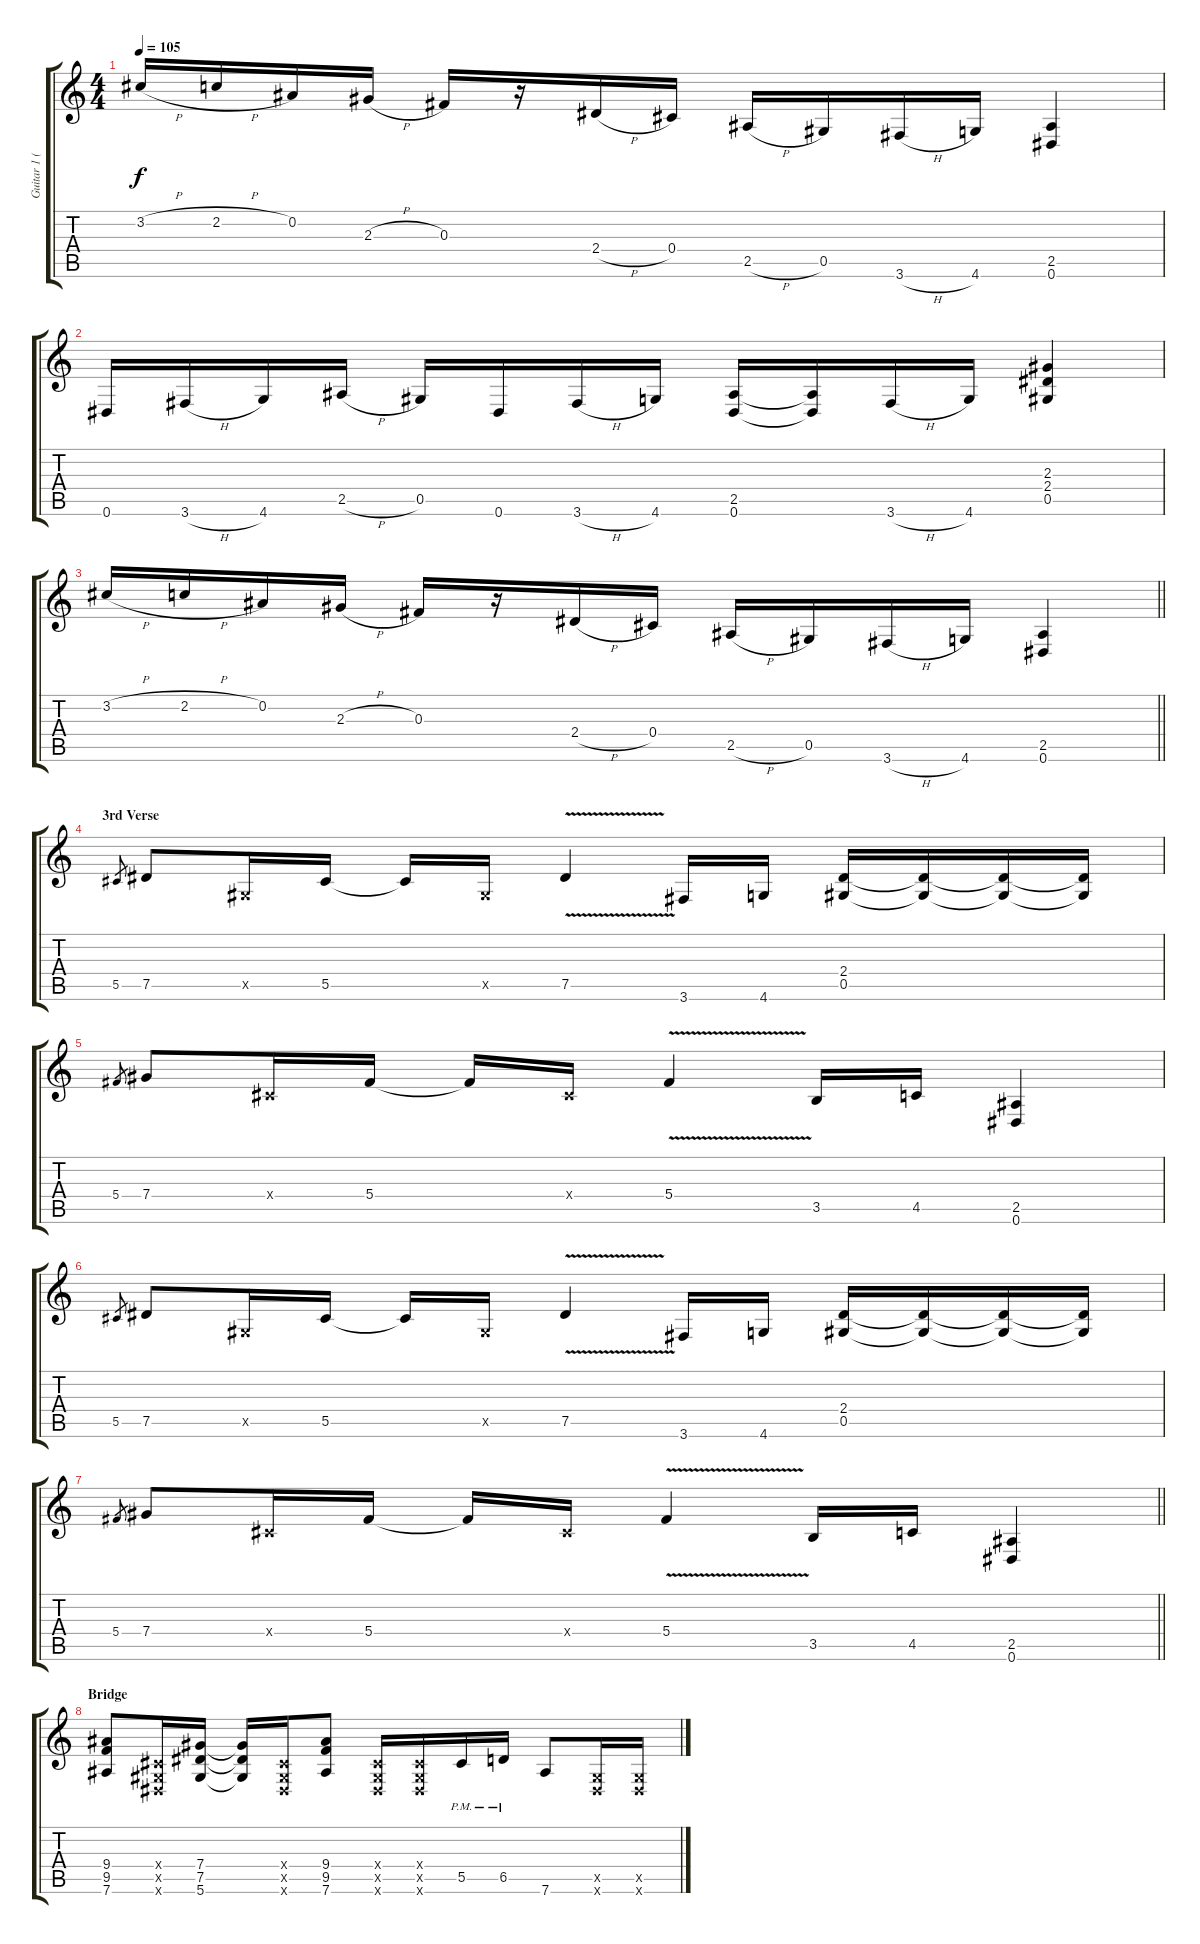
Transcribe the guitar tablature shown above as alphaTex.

\track ("Guitar 1 (Izzy)" "Guitar 1 (") {instrument distortionguitar}
\staff {score tabs}
\tuning (Eb4 Bb3 Gb3 Db3 Ab2 Eb2) {hide}
\ts (4 4)
\tempo 105
\clef g2
\ks c
3.2{h}.16{dy f} 2.2{h}.16 0.2.16 2.3{h}.16 0.3.16 r.16 2.4{h}.16 0.4.16 2.5{h}.16 0.5.16 3.6{h}.16 4.6.16 (2.5 0.6).4 |
0.6.16 3.6{h}.16 4.6.16 2.5{h}.16 0.5.16 0.6.16 3.6{h}.16 4.6.16 (2.5 0.6).16 (2.5{t} 0.6{t}).16 3.6{h}.16 4.6.16 (2.3 2.4 0.5).4 |
\barLineRight lightlight
3.2{h}.16 2.2{h}.16 0.2.16 2.3{h}.16 0.3.16 r.16 2.4{h}.16 0.4.16 2.5{h}.16 0.5.16 3.6{h}.16 4.6.16 (2.5 0.6).4 |
\section ("" "3rd Verse")
5.5.8{gr} 7.5.8 0.5{x}.16 5.5.16 5.5{t}.16 0.5{x}.16 7.5{v}.4 3.6.16 4.6.16 (2.4 0.5).16 (2.4{t} 0.5{t}).16 (2.4{t} 0.5{t}).16 (2.4{t} 0.5{t}).16 |
5.4.8{gr} 7.4.8 0.4{x}.16 5.4.16 5.4{t}.16 0.4{x}.16 5.4{v}.4 3.5.16 4.5.16 (2.5 0.6).4 |
5.5.8{gr} 7.5.8 0.5{x}.16 5.5.16 5.5{t}.16 0.5{x}.16 7.5{v}.4 3.6.16 4.6.16 (2.4 0.5).16 (2.4{t} 0.5{t}).16 (2.4{t} 0.5{t}).16 (2.4{t} 0.5{t}).16 |
\barLineRight lightlight
5.4.8{gr} 7.4.8 0.4{x}.16 5.4.16 5.4{t}.16 0.4{x}.16 5.4{v}.4 3.5.16 4.5.16 (2.5 0.6).4 |
\section ("" "Bridge")
(9.4 9.5 7.6).8 (0.4{x} 0.5{x} 0.6{x}).16 (7.4 7.5 5.6).16 (7.4{t} 7.5{t} 5.6{t}).16 (0.4{x} 0.5{x} 0.6{x}).16 (9.4 9.5 7.6).8 (0.4{x} 0.5{x} 0.6{x}).16 (0.4{x} 0.5{x} 0.6{x}).16 5.5{pm}.16 6.5{pm}.16 7.6.8 (0.5{x} 0.6{x}).16 (0.5{x} 0.6{x}).16
